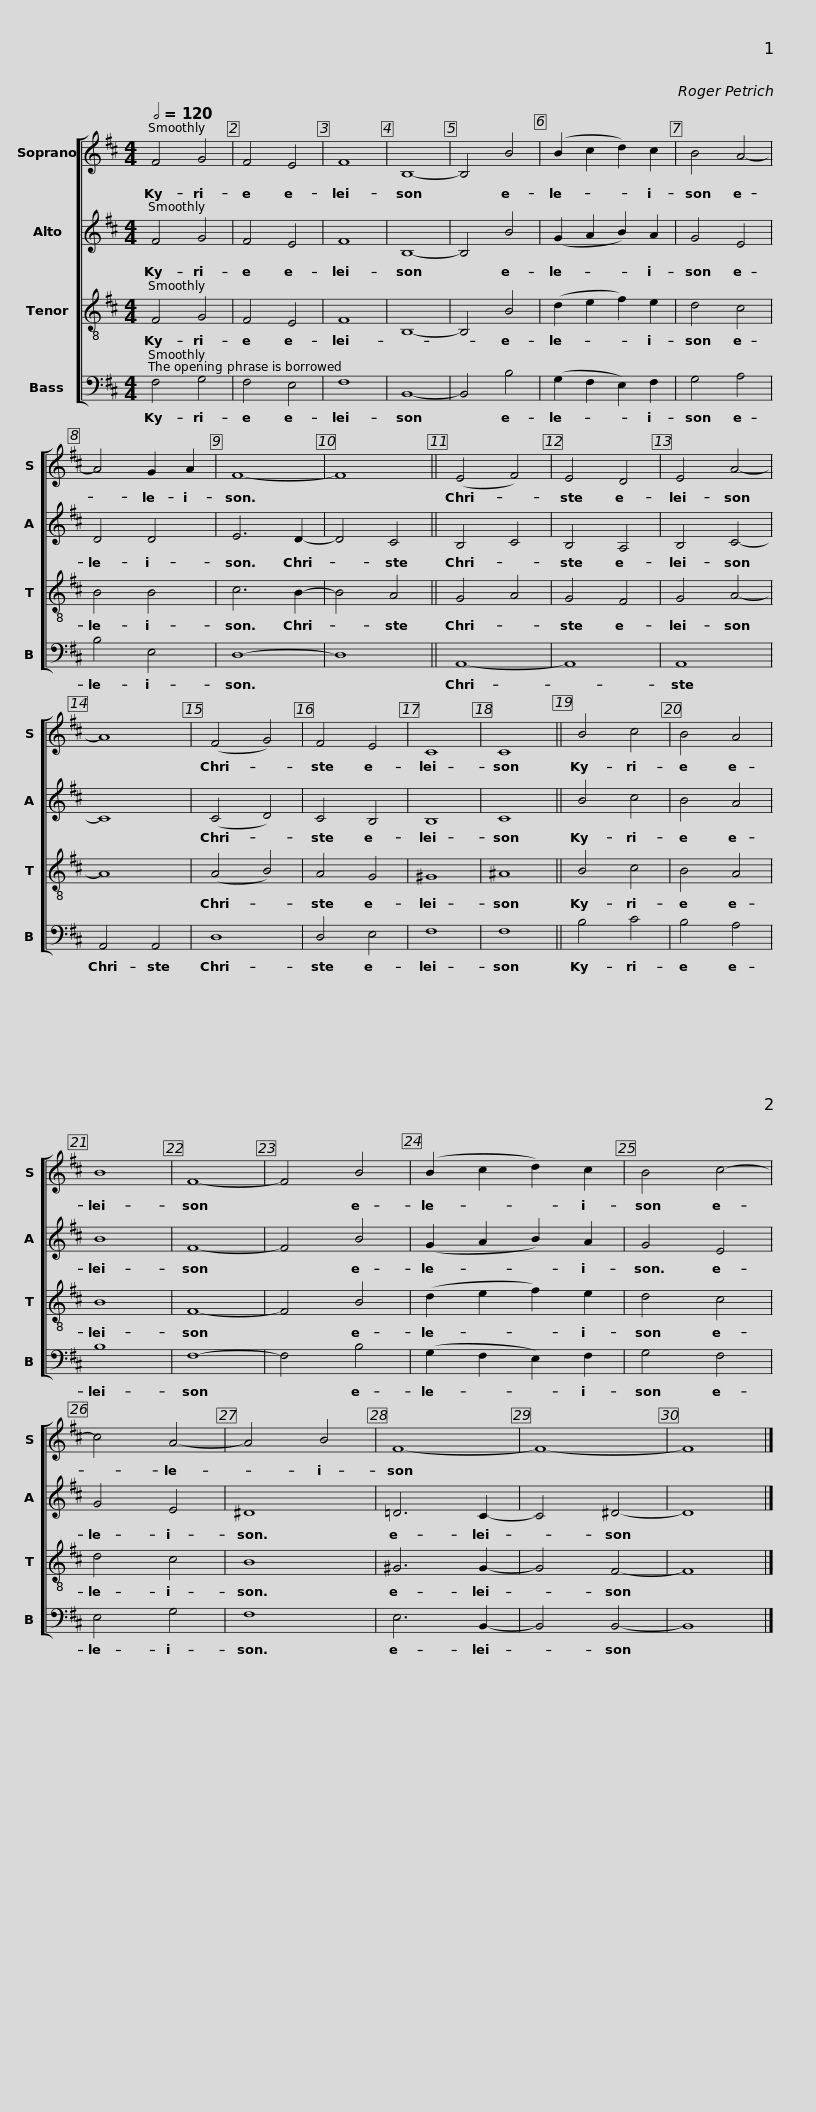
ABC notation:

X:1
%%score [ 1 2 3 4 ]
L:1/8
Q:1/2=120
M:4/4
I:linebreak $
K:Bmin
V:1 treble
V:2 treble
V:3 treble-8
V:4 bass
V:1
 F4 G4 | F4 E4 | F8 | B,8- | B,4 B4 |$ %5
 (B2 c2 d2) c2 | B4 A4- | A4 G2 A2 | F8- | F8 ||$ %10
 (E4 F4) | E4 D4 | E4 A4- | A8 | (F4 G4) | %15
 F4 E4 |$ C8 | C8 || B4 c4 | B4 A4 | %20
 B8 |$ F8- | F4 B4 | (B2 c2 d2) c2 | B4 c4- | %25
 c4 A4- | A4 B4 |$ F8- | F8- | F8 |] %30
V:2
 F4 G4 | F4 E4 | F8 | B,8- | B,4 B4 |$ %5
 (G2 A2 B2) A2 | G4 E4 | D4 D4 | E6 D2- | D4 C4 ||$ %10
 B,4 C4 | B,4 A,4 | B,4 C4- | C8 | (C4 D4) | %15
 C4 B,4 |$ B,8 | C8 || B4 c4 | B4 A4 | %20
 B8 |$ F8- | F4 B4 | (G2 A2 B2) A2 | G4 E4 | %25
 G4 E4 | ^D8 |$ =D6 C2- | C4 ^D4- | D8 |] %30
V:3
 F4 G4 | F4 E4 | F8 | B,8- | B,4 B4 |$ %5
 (d2 e2 f2) e2 | d4 c4 | B4 B4 | c6 B2- | B4 A4 ||$ %10
 G4 A4 | G4 F4 | G4 A4- | A8 | (A4 B4) | %15
 A4 G4 |$ ^G8 | ^A8 || B4 c4 | B4 A4 | %20
 B8 |$ F8- | F4 B4 | (d2 e2 f2) e2 | d4 c4 | %25
 d4 c4 | B8 |$ ^G6 G2- | G4 F4- | F8 |] %30
V:4
 F,4 G,4 | F,4 E,4 | F,8 | B,,8- | B,,4 B,4 |$ %5
 (G,2 F,2 E,2) F,2 | G,4 A,4 | B,4 E,4 | D,8- | D,8 ||$ %10
 A,,8- | A,,8 | A,,8 | A,,4 A,,4 | D,8 | %15
 D,4 E,4 |$ F,8 | F,8 || B,4 C4 | B,4 A,4 | %20
 B,8 |$ F,8- | F,4 B,4 | (G,2 F,2 E,2) F,2 | G,4 F,4 | %25
 E,4 G,4 | F,8 |$ E,6 B,,2- | B,,4 B,,4- | B,,8 |] %30
